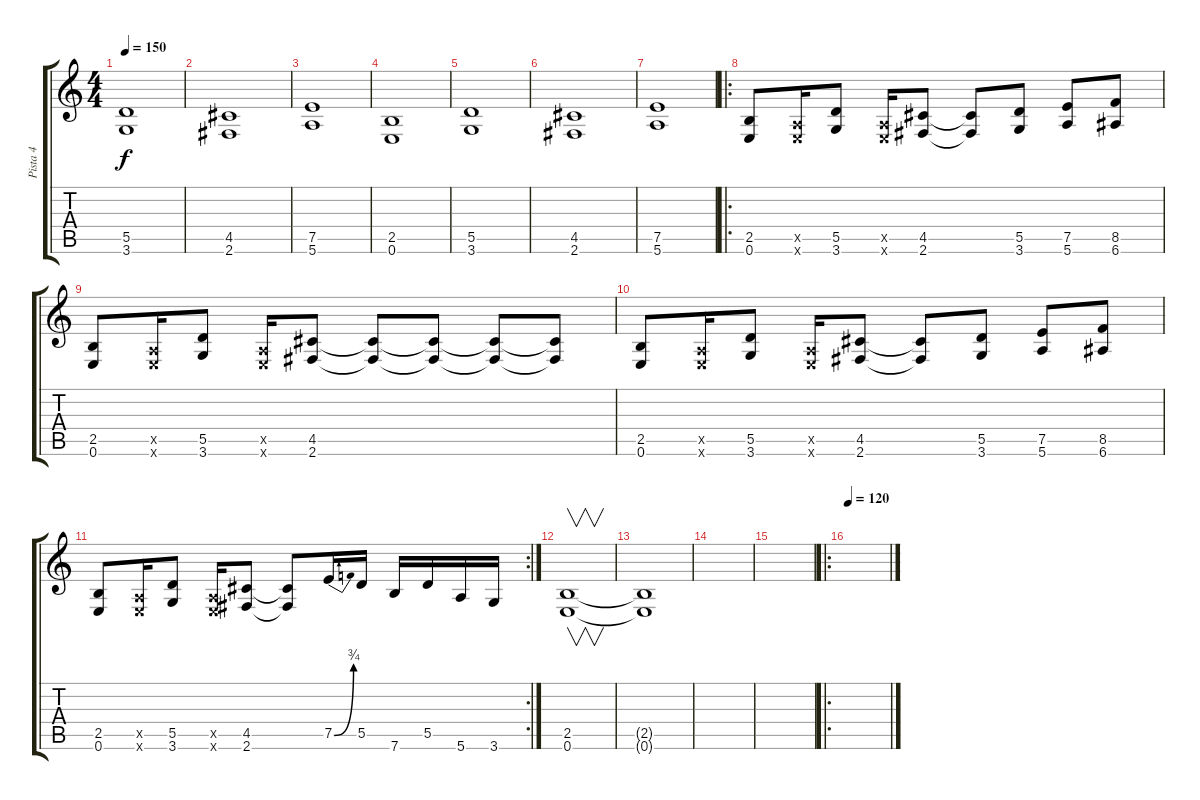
\track ("Pista 4" "Pista 4") {instrument distortionguitar}
\staff {score tabs}
\tuning (E4 B3 G3 D3 A2 E2) {hide}
\ts (4 4)
\tempo 150
\clef g2
\ks c
(5.5 3.6).1{dy f} |
(4.5 2.6).1 |
(7.5 5.6).1 |
(2.5 0.6).1 |
(5.5 3.6).1 |
(4.5 2.6).1 |
(7.5 5.6).1 |
\ro
(2.5 0.6).8 (0.5{x} 0.6{x}).16 (5.5 3.6).8 (0.5{x} 0.6{x}).16 (4.5 2.6).8 (4.5{t} 2.6{t}).8 (5.5 3.6).8 (7.5 5.6).8 (8.5 6.6).8 |
(2.5 0.6).8 (0.5{x} 0.6{x}).16 (5.5 3.6).8 (0.5{x} 0.6{x}).16 (4.5 2.6).8 (4.5{t} 2.6{t}).8 (4.5{t} 2.6{t}).8 (4.5{t} 2.6{t}).8 (4.5{t} 2.6{t}).8 |
(2.5 0.6).8 (0.5{x} 0.6{x}).16 (5.5 3.6).8 (0.5{x} 0.6{x}).16 (4.5 2.6).8 (4.5{t} 2.6{t}).8 (5.5 3.6).8 (7.5 5.6).8 (8.5 6.6).8 |
\rc 2
(2.5 0.6).8 (0.5{x} 0.6{x}).16 (5.5 3.6).8 (0.5{x} 0.6{x}).16 (4.5 2.6).8 (4.5{t} 2.6{t}).8 7.5{be (bend 0 0 60 3)}.16 5.5.16 7.6.16 5.5.16 5.6.16 3.6.16 |
(2.5 0.6).1{v volume 0} |
(2.5{t} 0.6{t}).1 |
|
|
\ro
\tempo 120
